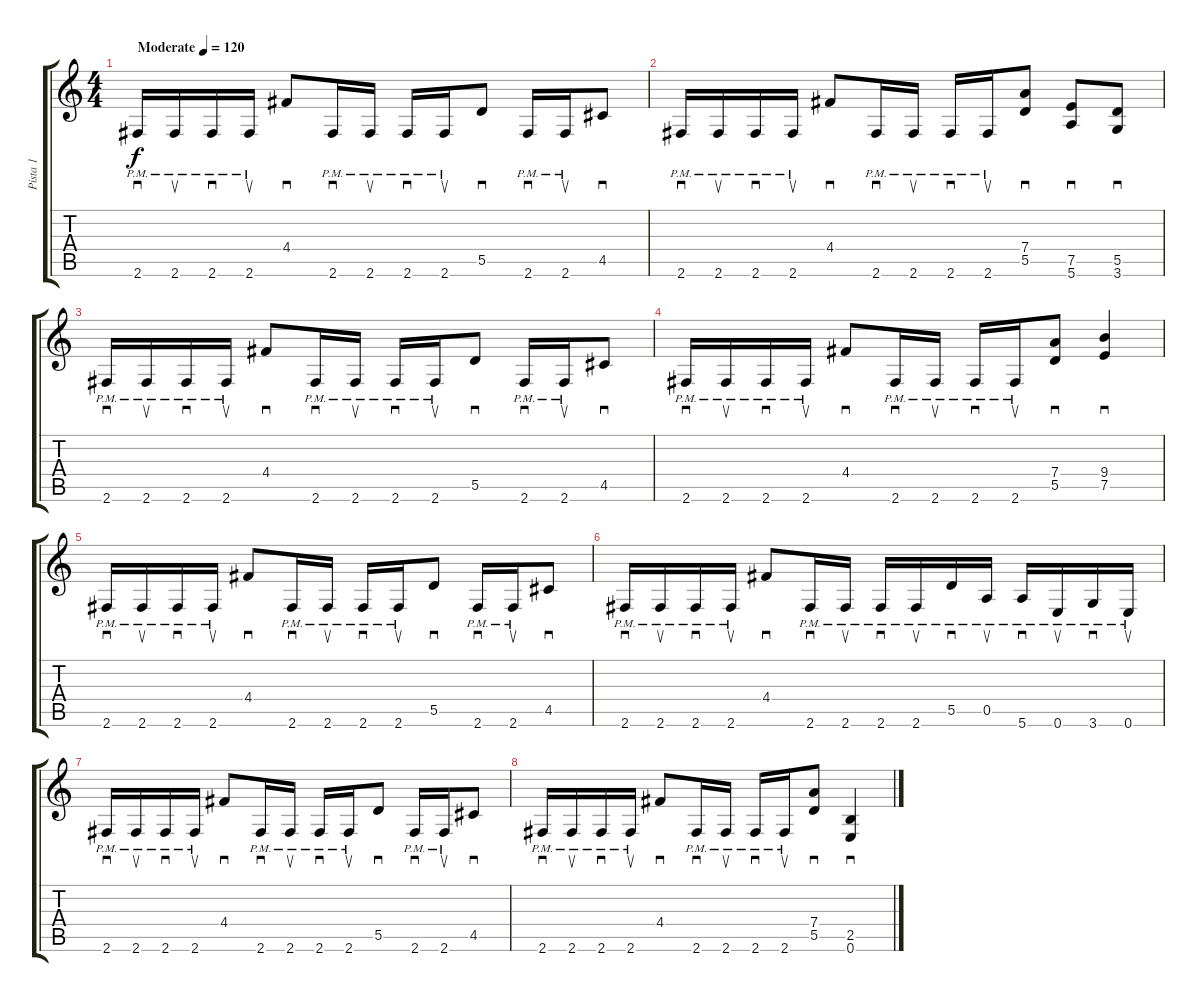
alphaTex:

\track ("Pista 1" "Pista 1") {instrument distortionguitar}
\staff {score tabs}
\tuning (E4 B3 G3 D3 A2 E2) {hide}
\ts (4 4)
\tempo (120 "Moderate")
\clef g2
\ks c
2.6{pm}.16{sd dy f instrument distortionguitar} 2.6{pm}.16{su} 2.6{pm}.16{sd} 2.6{pm}.16{su} 4.4.8{sd} 2.6{pm}.16{sd} 2.6{pm}.16{su} 2.6{pm}.16{sd} 2.6{pm}.16{su} 5.5.8{sd} 2.6{pm}.16{sd} 2.6{pm}.16{su} 4.5.8{sd} |
2.6{pm}.16{sd} 2.6{pm}.16{su} 2.6{pm}.16{sd} 2.6{pm}.16{su} 4.4.8{sd} 2.6{pm}.16{sd} 2.6{pm}.16{su} 2.6{pm}.16{sd} 2.6{pm}.16{su} (7.4 5.5).8{sd} (7.5 5.6).8{sd} (5.5 3.6).8{sd} |
2.6{pm}.16{sd} 2.6{pm}.16{su} 2.6{pm}.16{sd} 2.6{pm}.16{su} 4.4.8{sd} 2.6{pm}.16{sd} 2.6{pm}.16{su} 2.6{pm}.16{sd} 2.6{pm}.16{su} 5.5.8{sd} 2.6{pm}.16{sd} 2.6{pm}.16{su} 4.5.8{sd} |
2.6{pm}.16{sd} 2.6{pm}.16{su} 2.6{pm}.16{sd} 2.6{pm}.16{su} 4.4.8{sd} 2.6{pm}.16{sd} 2.6{pm}.16{su} 2.6{pm}.16{sd} 2.6{pm}.16{su} (7.4 5.5).8{sd} (9.4 7.5).4{sd} |
2.6{pm}.16{sd} 2.6{pm}.16{su} 2.6{pm}.16{sd} 2.6{pm}.16{su} 4.4.8{sd} 2.6{pm}.16{sd} 2.6{pm}.16{su} 2.6{pm}.16{sd} 2.6{pm}.16{su} 5.5.8{sd} 2.6{pm}.16{sd} 2.6{pm}.16{su} 4.5.8{sd} |
2.6{pm}.16{sd} 2.6{pm}.16{su} 2.6{pm}.16{sd} 2.6{pm}.16{su} 4.4.8{sd} 2.6{pm}.16{sd} 2.6{pm}.16{su} 2.6{pm}.16{sd} 2.6{pm}.16{su} 5.5{pm}.16{sd} 0.5{pm}.16{su} 5.6{pm}.16{sd} 0.6{pm}.16{su} 3.6{pm}.16{sd} 0.6{pm}.16{su} |
2.6{pm}.16{sd} 2.6{pm}.16{su} 2.6{pm}.16{sd} 2.6{pm}.16{su} 4.4.8{sd} 2.6{pm}.16{sd} 2.6{pm}.16{su} 2.6{pm}.16{sd} 2.6{pm}.16{su} 5.5.8{sd} 2.6{pm}.16{sd} 2.6{pm}.16{su} 4.5.8{sd} |
2.6{pm}.16{sd} 2.6{pm}.16{su} 2.6{pm}.16{sd} 2.6{pm}.16{su} 4.4.8{sd} 2.6{pm}.16{sd} 2.6{pm}.16{su} 2.6{pm}.16{sd} 2.6{pm}.16{su} (7.4 5.5).8{sd} (2.5 0.6).4{sd}
